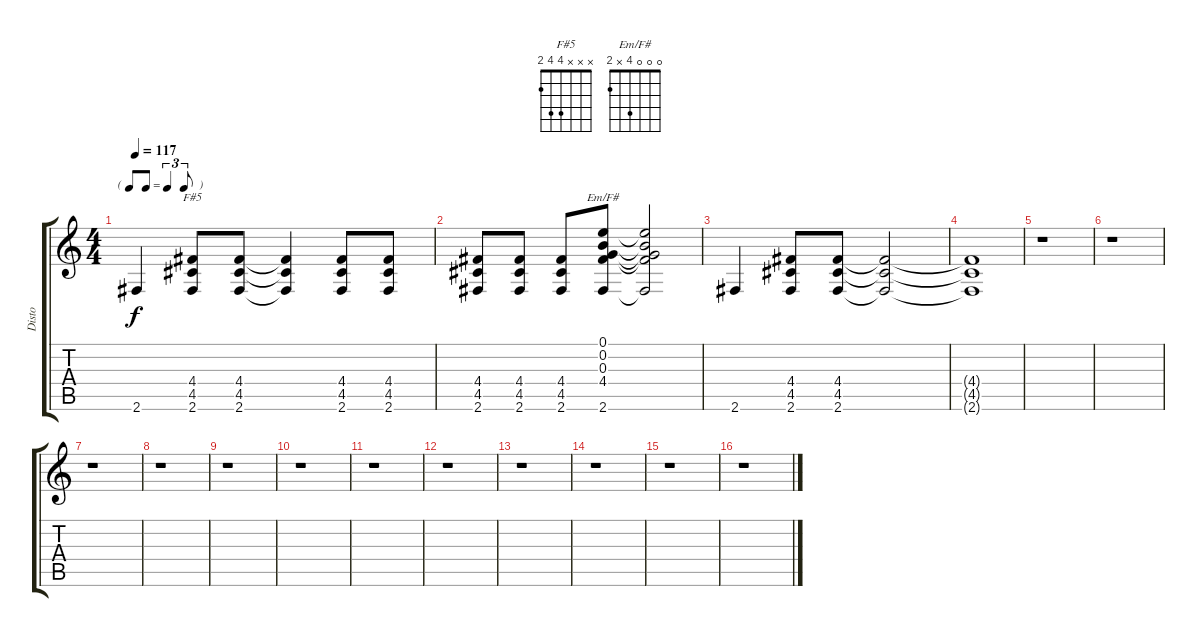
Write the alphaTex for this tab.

\track ("Disto" "Disto") {instrument acousticguitarnylon}
\staff {score tabs}
\tuning (E4 B3 G3 D3 A2 E2) {hide}
\chord ("F#5" x x x 4 4 2)
\chord ("Em/F#" 0 0 0 4 x 2)
\ts (4 4)
\tf triplet8th
\tempo 117
\clef g2
\ks c
2.6.4{dy f} (4.4 4.5 2.6).8{ch "F#5"} (4.4 4.5 2.6).8 (4.4{t} 4.5{t} 2.6{t}).4 (4.4 4.5 2.6).8 (4.4 4.5 2.6).8 |
(4.4 4.5 2.6).8 (4.4 4.5 2.6).8 (4.4 4.5 2.6).8 (0.1 0.2 0.3 4.4 2.6).8{ch "Em/F#"} (0.1{t} 0.2{t} 0.3{t} 4.4{t} 2.6{t}).2 |
2.6.4 (4.4 4.5 2.6).8 (4.4 4.5 2.6).8 (4.4{t} 4.5{t} 2.6{t}).2 |
(4.4{t} 4.5{t} 2.6{t}).1 |
r.1 |
r.1 |
r.1 |
r.1 |
r.1 |
r.1 |
r.1 |
r.1 |
r.1 |
r.1 |
r.1 |
r.1
